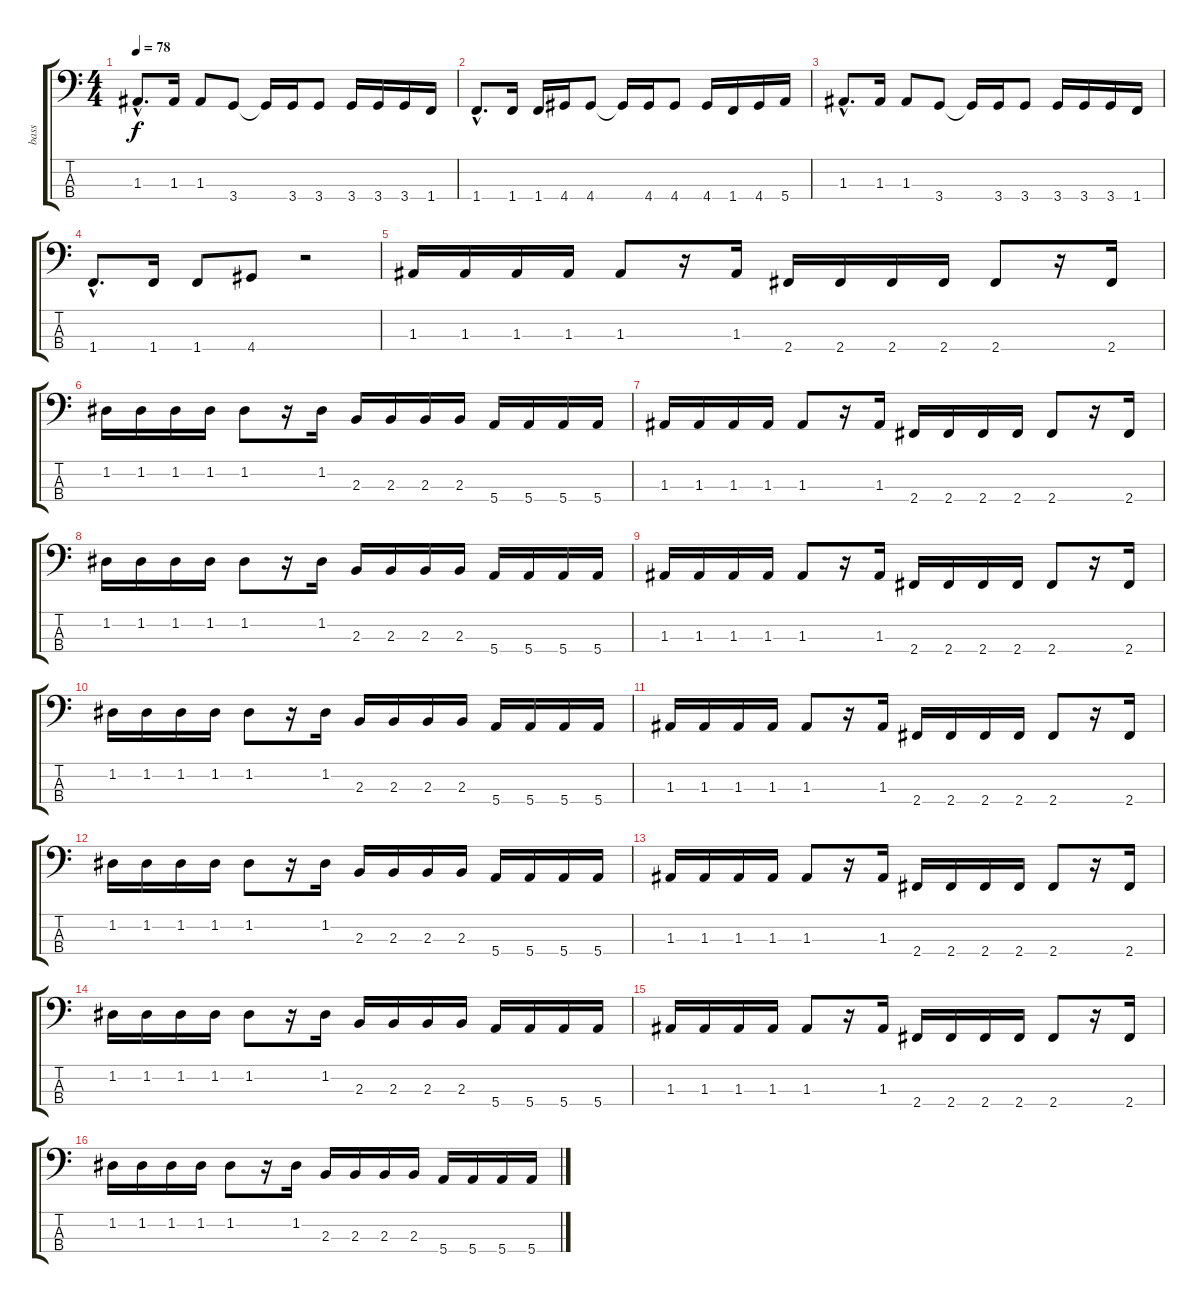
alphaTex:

\track ("bass" "bass") {instrument electricbassfinger}
\staff {score tabs}
\tuning (G2 D2 A1 E1) {hide}
\ts (4 4)
\tempo 78
\clef f4
\ks c
1.3{hac}.8{d dy f instrument electricbassfinger} 1.3.16 1.3.8 3.4.8 3.4{t}.16 3.4.16 3.4.8 3.4.16 3.4.16 3.4.16 1.4.16 |
1.4{hac}.8{d} 1.4.16 1.4.16 4.4.16 4.4.8 4.4{t}.16 4.4.16 4.4.8 4.4.16 1.4.16 4.4.16 5.4.16 |
1.3{hac}.8{d} 1.3.16 1.3.8 3.4.8 3.4{t}.16 3.4.16 3.4.8 3.4.16 3.4.16 3.4.16 1.4.16 |
1.4{hac}.8{d} 1.4.16 1.4.8 4.4.8 r.2 |
1.3.16 1.3.16 1.3.16 1.3.16 1.3.8 r.16 1.3.16 2.4.16 2.4.16 2.4.16 2.4.16 2.4.8 r.16 2.4.16 |
1.2.16 1.2.16 1.2.16 1.2.16 1.2.8 r.16 1.2.16 2.3.16 2.3.16 2.3.16 2.3.16 5.4.16 5.4.16 5.4.16 5.4.16 |
1.3.16 1.3.16 1.3.16 1.3.16 1.3.8 r.16 1.3.16 2.4.16 2.4.16 2.4.16 2.4.16 2.4.8 r.16 2.4.16 |
1.2.16 1.2.16 1.2.16 1.2.16 1.2.8 r.16 1.2.16 2.3.16 2.3.16 2.3.16 2.3.16 5.4.16 5.4.16 5.4.16 5.4.16 |
1.3.16 1.3.16 1.3.16 1.3.16 1.3.8 r.16 1.3.16 2.4.16 2.4.16 2.4.16 2.4.16 2.4.8 r.16 2.4.16 |
1.2.16 1.2.16 1.2.16 1.2.16 1.2.8 r.16 1.2.16 2.3.16 2.3.16 2.3.16 2.3.16 5.4.16 5.4.16 5.4.16 5.4.16 |
1.3.16 1.3.16 1.3.16 1.3.16 1.3.8 r.16 1.3.16 2.4.16 2.4.16 2.4.16 2.4.16 2.4.8 r.16 2.4.16 |
1.2.16 1.2.16 1.2.16 1.2.16 1.2.8 r.16 1.2.16 2.3.16 2.3.16 2.3.16 2.3.16 5.4.16 5.4.16 5.4.16 5.4.16 |
1.3.16 1.3.16 1.3.16 1.3.16 1.3.8 r.16 1.3.16 2.4.16 2.4.16 2.4.16 2.4.16 2.4.8 r.16 2.4.16 |
1.2.16 1.2.16 1.2.16 1.2.16 1.2.8 r.16 1.2.16 2.3.16 2.3.16 2.3.16 2.3.16 5.4.16 5.4.16 5.4.16 5.4.16 |
1.3.16 1.3.16 1.3.16 1.3.16 1.3.8 r.16 1.3.16 2.4.16 2.4.16 2.4.16 2.4.16 2.4.8 r.16 2.4.16 |
1.2.16 1.2.16 1.2.16 1.2.16 1.2.8 r.16 1.2.16 2.3.16 2.3.16 2.3.16 2.3.16 5.4.16 5.4.16 5.4.16 5.4.16
